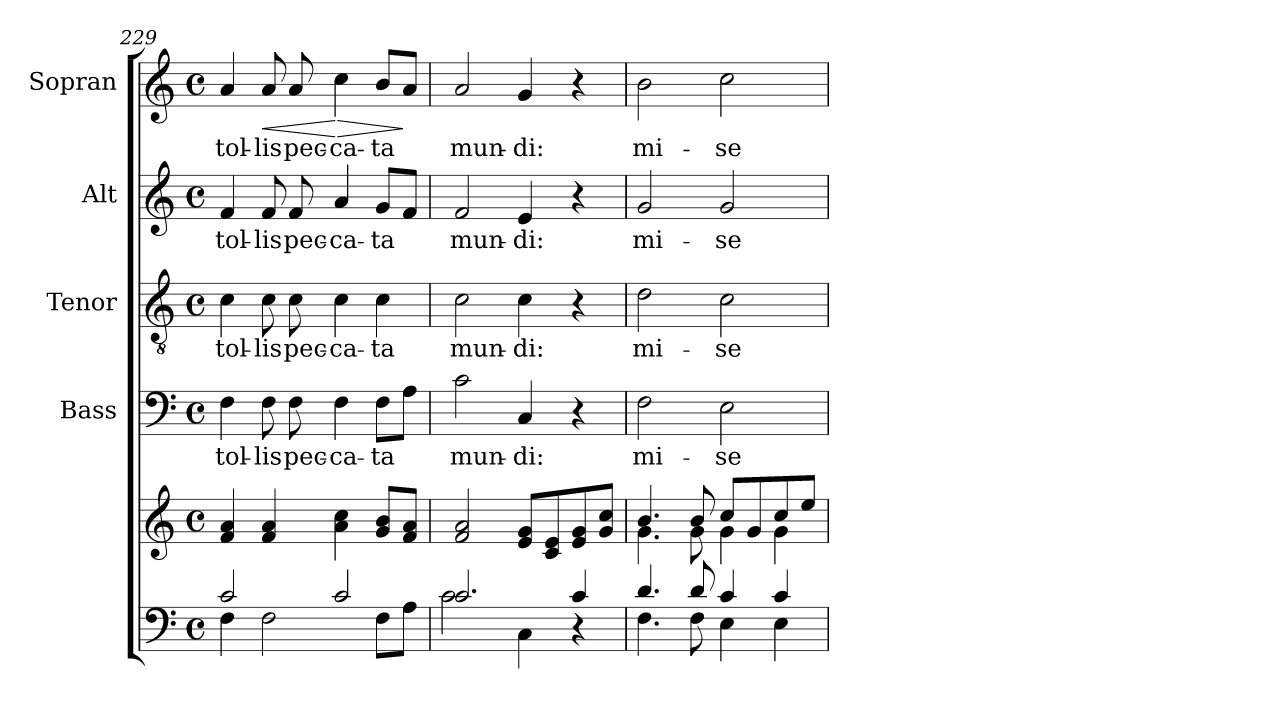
**kern	**kern	**kern	**text	**kern	**text	**kern	**text	**kern	**text	**dynam
*part5	*part5	*part4	*part4	*part3	*part3	*part2	*part2	*part1	*part1	*part1
*staff6	*staff5	*staff4	*staff4	*staff3	*staff3	*staff2	*staff2	*staff1	*staff1	*staff1
*	*	*I"Bass	*	*I"Tenor	*	*I"Alt	*	*I"Sopran	*	*
*	*	*I'B.	*	*I'T.	*	*I'A.	*	*I'S.	*	*
*clefF4	*clefG2	*clefF4	*	*clefGv2	*	*clefG2	*	*clefG2	*	*
*k[]	*k[]	*k[]	*	*k[]	*	*k[]	*	*k[]	*	*
*C:	*C:	*C:	*	*C:	*	*C:	*	*C:	*	*
*M4/4	*M4/4	*M4/4	*	*M4/4	*	*M4/4	*	*M4/4	*	*
*met(c)	*met(c)	*met(c)	*	*met(c)	*	*met(c)	*	*met(c)	*	*
=229	=229	=229	=229	=229	=229	=229	=229	=229	=229	=229
*^	*	*	*	*	*	*	*	*	*	*
!	!	!	!	!LO:LY:b	!	!LO:LY:b	!	!LO:LY:b	!	!LO:LY:b	!
2c/	4F\	4f/ 4a/	4F\	tol-	4c\	tol-	4f/	tol-	4a/	tol-	.
!	!	!	!	!LO:LY:b	!	!LO:LY:b	!	!LO:LY:b	!	!LO:LY:b	!LO:HP:b
.	2F\	4f/ 4a/	8F\	-lis	8c\	-lis	8f/	-lis	8a/	-lis	<
!	!	!	!	!LO:LY:b	!	!LO:LY:b	!	!LO:LY:b	!	!LO:LY:b	!
.	.	.	8F\	pec-	8c\	pec-	8f/	pec-	8a/	pec-	.
!	!	!	!	!LO:LY:b	!	!LO:LY:b	!	!LO:LY:b	!	!LO:LY:b	!LO:HP:n=1:b
2c/	.	4a\ 4cc\	4F\	-ca-	4c\	-ca-	4a/	-ca-	4cc\	-ca-	[ >
!	!	!	!	!LO:LY:b	!	!LO:LY:b	!	!LO:LY:b	!	!LO:LY:b	!
.	8F\L	8g/ 8b/L	8F\L	-ta	4c\	-ta	8g/L	-ta	8b/L	-ta	.
.	8A\J	8f/ 8a/J	8A\J	.	.	.	8f/J	.	8a/J	.	]
=230	=230	=230	=230	=230	=230	=230	=230	=230	=230	=230	=230
!	!	!	!	!LO:LY:b	!	!LO:LY:b	!	!LO:LY:b	!	!LO:LY:b	!
2.c/	2c\	2f/ 2a/	2c\	mun-	2c\	mun-	2f/	mun-	2a/	mun-	.
!	!	!	!	!LO:LY:b	!	!LO:LY:b	!	!LO:LY:b	!	!LO:LY:b	!
.	4C\	8e/ 8g/L	4C/	-di:	4c\	-di:	4e/	-di:	4g/	-di:	.
.	.	8c/ 8e/	.	.	.	.	.	.	.	.	.
4c/	4rC	8e/ 8g/	4r	.	4r	.	4r	.	4r	.	.
.	.	8g/ 8cc/J	.	.	.	.	.	.	.	.	.
=231	=231	=231	=231	=231	=231	=231	=231	=231	=231	=231	=231
*	*	*^	*	*	*	*	*	*	*	*	*
!	!	!	!	!	!LO:LY:b	!	!LO:LY:b	!	!LO:LY:b	!	!LO:LY:b	!
4.d/	4.F\	4.b/	4.g\	2F\	mi-	2d\	mi-	2g/	mi-	2b\	mi-	.
8d/	8F\	8b/	8g\	.	.	.	.	.	.	.	.	.
!	!	!	!	!	!LO:LY:b	!	!LO:LY:b	!	!LO:LY:b	!	!LO:LY:b	!
4c/	4E\	8cc/L	4g\	2E\	-se-	2c\	-se-	2g/	-se-	2cc\	-se-	.
.	.	8g/	.	.	.	.	.	.	.	.	.	.
4c/	4E\	8cc/	4g\	.	.	.	.	.	.	.	.	.
.	.	8ee/J	.	.	.	.	.	.	.	.	.	.
*v	*v	*	*	*	*	*	*	*	*	*	*	*
*	*v	*v	*	*	*	*	*	*	*	*	*
=	=	=	=	=	=	=	=	=	=	=
*-	*-	*-	*-	*-	*-	*-	*-	*-	*-	*-
